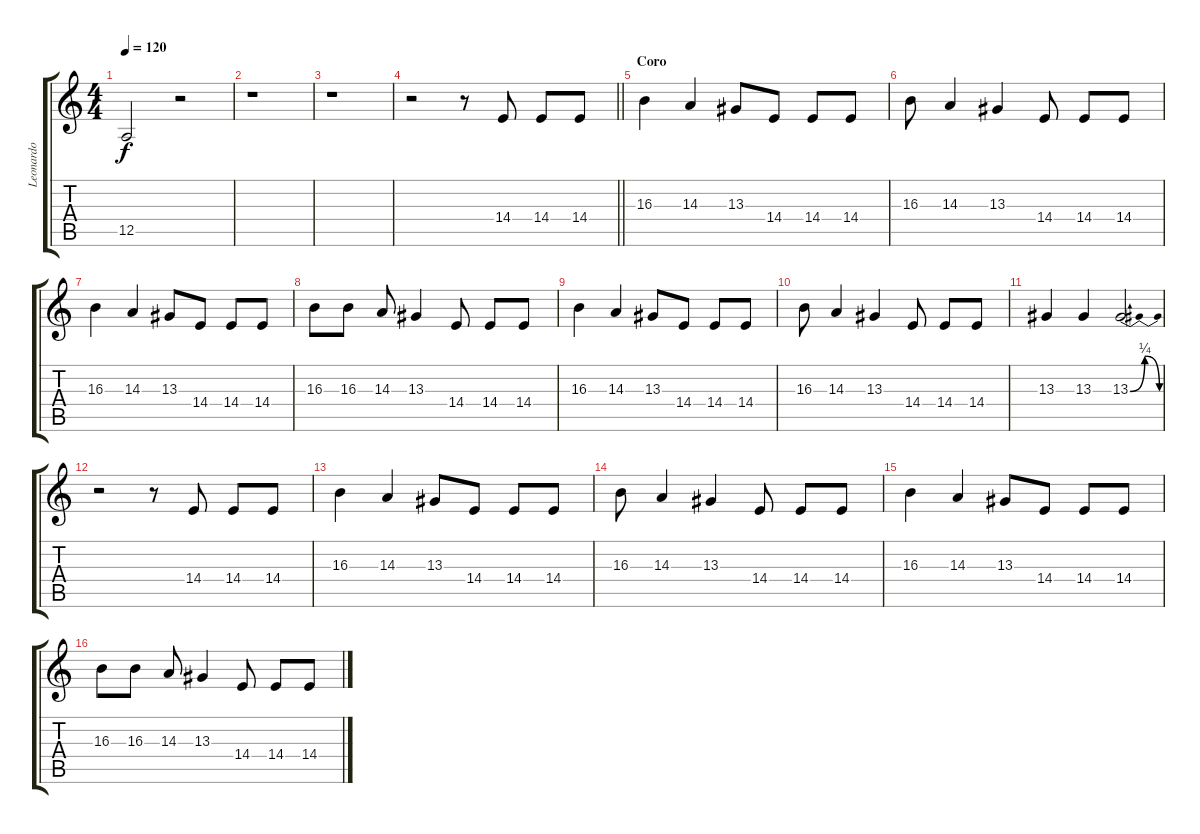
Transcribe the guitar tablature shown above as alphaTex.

\track ("Leonardo" "Leonardo") {instrument tenorsax}
\staff {score tabs}
\tuning (E4 B3 G3 D3 A2 E2) {hide}
\ts (4 4)
\tempo 120
\clef g2
\ks c
12.5{t}.2{dy f} r.2 |
r.1 |
r.1 |
\barLineRight lightlight
r.2 r.8 14.4.8{volume 9} 14.4.8 14.4.8 |
\section ("" "Coro")
16.3.4 14.3.4 13.3.8 14.4.8 14.4.8 14.4.8 |
16.3.8 14.3.4 13.3.4 14.4.8 14.4.8 14.4.8 |
16.3.4 14.3.4 13.3.8 14.4.8 14.4.8 14.4.8 |
16.3.8 16.3.8 14.3.8 13.3.4 14.4.8 14.4.8 14.4.8 |
16.3.4 14.3.4 13.3.8 14.4.8 14.4.8 14.4.8 |
16.3.8 14.3.4 13.3.4 14.4.8 14.4.8 14.4.8 |
13.3.4 13.3.4 13.3{be (bendrelease 0 0 30 1 30 1 60 0)}.2 |
r.2 r.8 14.4.8 14.4.8 14.4.8 |
16.3.4 14.3.4 13.3.8 14.4.8 14.4.8 14.4.8 |
16.3.8 14.3.4 13.3.4 14.4.8 14.4.8 14.4.8 |
16.3.4 14.3.4 13.3.8 14.4.8 14.4.8 14.4.8 |
16.3.8 16.3.8 14.3.8 13.3.4 14.4.8 14.4.8 14.4.8
